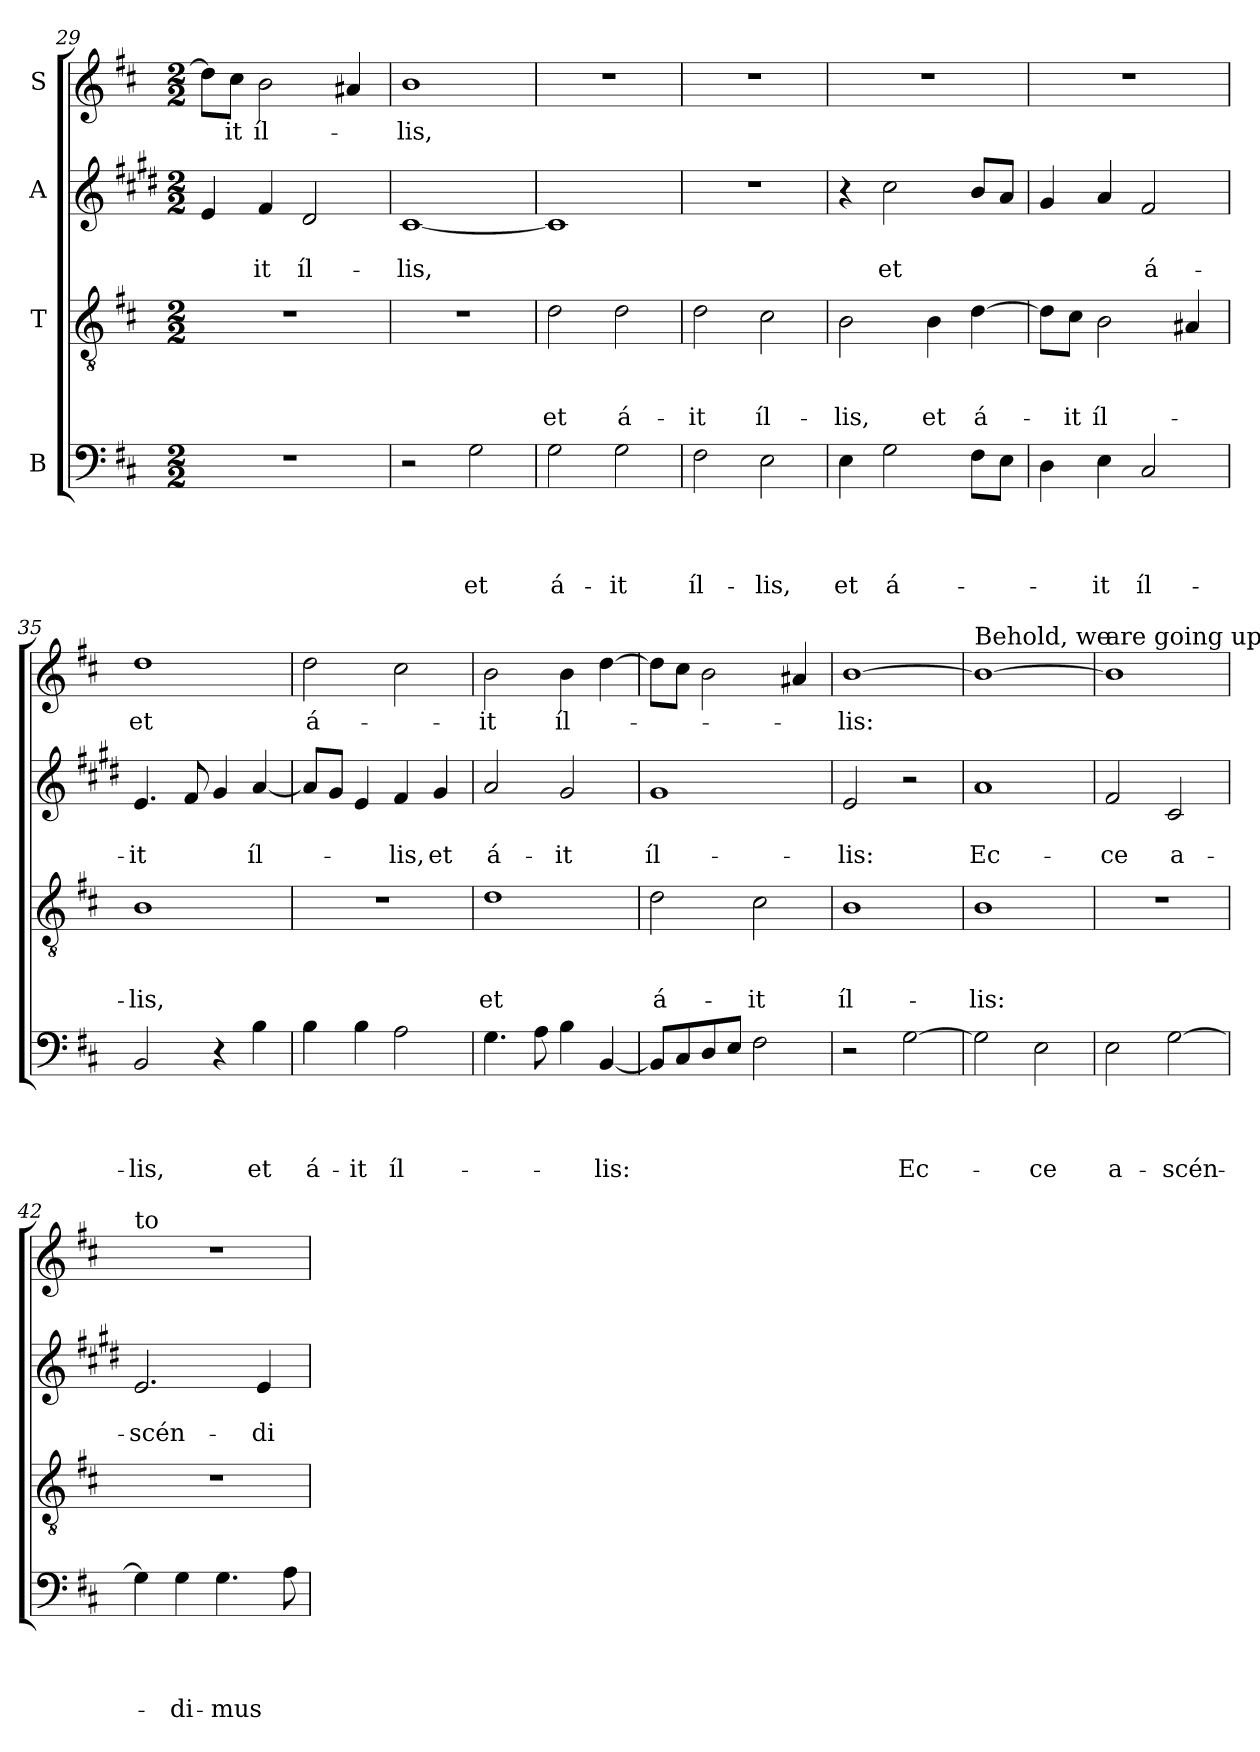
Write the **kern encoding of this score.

**kern	**text	**text	**text	**text	**kern	**text	**text	**text	**kern	**text	**text	**kern	**text
*part4	*part4	*part4	*part4	*part4	*part3	*part3	*part3	*part3	*part2	*part2	*part2	*part1	*part1
*staff4	*staff4	*staff4	*staff4	*staff4	*staff3	*staff3	*staff3	*staff3	*staff2	*staff2	*staff2	*staff1	*staff1
*I"B	*	*	*	*	*I"T	*	*	*	*I"A	*	*	*I"S	*
*clefF4	*	*	*	*	*clefGv2	*	*	*	*clefG2	*	*	*clefG2	*
*	*	*	*	*	*	*	*	*	*ITrd1c2	*	*	*	*
*k[f#c#]	*	*	*	*	*k[f#c#]	*	*	*	*k[f#c#]	*	*	*k[f#c#]	*
*D:	*	*	*	*	*D:	*	*	*	*D:	*	*	*D:	*
*M2/2	*	*	*	*	*M2/2	*	*	*	*M2/2	*	*	*M2/2	*
=29	=29	=29	=29	=29	=29	=29	=29	=29	=29	=29	=29	=29	=29
1r	.	.	.	.	1r	.	.	.	4d/	.	.	8dd\L]	.
!	!	!	!	!	!	!	!	!	!	!	!	!	!LO:LY:b
.	.	.	.	.	.	.	.	.	.	.	.	8cc#\J	-it
!	!	!	!	!	!	!	!	!	!	!	!LO:LY:b	!	!LO:LY:b
.	.	.	.	.	.	.	.	.	4e/	.	-it	2b\	íl-
!	!	!	!	!	!	!	!	!	!	!	!LO:LY:b	!	!
.	.	.	.	.	.	.	.	.	2c#/	.	íl-	.	.
.	.	.	.	.	.	.	.	.	.	.	.	4a#/	.
!!LO:LB:g=z
=30	=30	=30	=30	=30	=30	=30	=30	=30	=30	=30	=30	=30	=30
!	!	!	!	!	!	!	!	!	!	!	!LO:LY:b	!	!LO:LY:b
2r	.	.	.	.	1r	.	.	.	[1B	.	-lis,	1b	-lis,
!	!	!	!	!LO:LY:b	!	!	!	!	!	!	!	!	!
2G\	.	.	.	et	.	.	.	.	.	.	.	.	.
=31	=31	=31	=31	=31	=31	=31	=31	=31	=31	=31	=31	=31	=31
!	!	!	!	!LO:LY:b	!	!	!	!LO:LY:b	!	!	!	!	!
2G\	.	.	.	á-	2d\	.	.	et	1B]	.	.	1r	.
!	!	!	!	!LO:LY:b	!	!	!	!LO:LY:b	!	!	!	!	!
2G\	.	.	.	-it	2d\	.	.	á-	.	.	.	.	.
=32	=32	=32	=32	=32	=32	=32	=32	=32	=32	=32	=32	=32	=32
!	!	!	!	!LO:LY:b	!	!	!	!LO:LY:b	!	!	!	!	!
2F#\	.	.	.	íl-	2d\	.	.	-it	1r	.	.	1r	.
!	!	!	!	!LO:LY:b	!	!	!	!LO:LY:b	!	!	!	!	!
2E\	.	.	.	-lis,	2c#\	.	.	íl-	.	.	.	.	.
=33	=33	=33	=33	=33	=33	=33	=33	=33	=33	=33	=33	=33	=33
!	!	!	!	!LO:LY:b	!	!	!	!LO:LY:b	!	!	!	!	!
4E\	.	.	.	et	2B\	.	.	-lis,	4r	.	.	1r	.
!	!	!	!	!LO:LY:b	!	!	!	!	!	!	!LO:LY:b	!	!
2G\	.	.	.	á-	.	.	.	.	2b\	.	et	.	.
!	!	!	!	!	!	!	!	!LO:LY:b	!	!	!	!	!
.	.	.	.	.	4B\	.	.	et	.	.	.	.	.
!	!	!	!	!	!	!	!	!LO:LY:b	!	!	!	!	!
8F#\L	.	.	.	.	[4d\	.	.	á-	8a/L	.	.	.	.
8E\J	.	.	.	.	.	.	.	.	8g/J	.	.	.	.
=34	=34	=34	=34	=34	=34	=34	=34	=34	=34	=34	=34	=34	=34
4D\	.	.	.	.	8d\L]	.	.	.	4f#/	.	.	1r	.
!	!	!	!	!	!	!	!	!LO:LY:b	!	!	!	!	!
.	.	.	.	.	8c#\J	.	.	-it	.	.	.	.	.
!	!	!	!	!LO:LY:b	!	!	!	!LO:LY:b	!	!	!	!	!
4E\	.	.	.	-it	2B\	.	.	íl-	4g/	.	.	.	.
!	!	!	!	!LO:LY:b	!	!	!	!	!	!	!LO:LY:b	!	!
2C#/	.	.	.	íl-	.	.	.	.	2e/	.	á-	.	.
.	.	.	.	.	4A#/	.	.	.	.	.	.	.	.
=35	=35	=35	=35	=35	=35	=35	=35	=35	=35	=35	=35	=35	=35
!	!	!	!	!LO:LY:b	!	!	!	!LO:LY:b	!	!	!LO:LY:b	!	!LO:LY:b
2BB/	.	.	.	-lis,	1B	.	.	-lis,	4.d/	.	-it	1dd	et
.	.	.	.	.	.	.	.	.	8e/	.	.	.	.
4r	.	.	.	.	.	.	.	.	4f#/	.	.	.	.
!	!	!	!	!LO:LY:b	!	!	!	!	!	!	!LO:LY:b	!	!
4B\	.	.	.	et	.	.	.	.	[4g/	.	íl-	.	.
!!LO:PB:g=z
=36	=36	=36	=36	=36	=36	=36	=36	=36	=36	=36	=36	=36	=36
!	!	!	!	!LO:LY:b	!	!	!	!	!	!	!	!	!LO:LY:b
4B\	.	.	.	á-	1r	.	.	.	8g/L]	.	.	2dd\	á-
.	.	.	.	.	.	.	.	.	8f#/J	.	.	.	.
!	!	!	!	!LO:LY:b	!	!	!	!	!	!	!	!	!
4B\	.	.	.	-it	.	.	.	.	4d/	.	.	.	.
!	!	!	!	!LO:LY:b	!	!	!	!	!	!	!LO:LY:b	!	!
2A\	.	.	.	íl-	.	.	.	.	4e/	.	-lis,	2cc#\	.
!	!	!	!	!	!	!	!	!	!	!	!LO:LY:b	!	!
.	.	.	.	.	.	.	.	.	4f#/	.	et	.	.
=37	=37	=37	=37	=37	=37	=37	=37	=37	=37	=37	=37	=37	=37
!	!	!	!	!	!	!	!	!LO:LY:b	!	!	!LO:LY:b	!	!LO:LY:b
4.G\	.	.	.	.	1d	.	.	et	2g/	.	á-	2b\	-it
8A\	.	.	.	.	.	.	.	.	.	.	.	.	.
!	!	!	!	!	!	!	!	!	!	!	!LO:LY:b	!	!LO:LY:b
4B\	.	.	.	.	.	.	.	.	2f#/	.	-it	4b\	íl-
!	!	!	!	!LO:LY:b	!	!	!	!	!	!	!	!	!
[4BB/	.	.	.	-lis:	.	.	.	.	.	.	.	[4dd\	.
=38	=38	=38	=38	=38	=38	=38	=38	=38	=38	=38	=38	=38	=38
!	!	!	!	!	!	!	!	!LO:LY:b	!	!	!LO:LY:b	!	!
8BB/L]	.	.	.	.	2d\	.	.	á-	1f#	.	íl-	8dd\L]	.
8C#/	.	.	.	.	.	.	.	.	.	.	.	8cc#\J	.
8D/	.	.	.	.	.	.	.	.	.	.	.	2b\	.
8E/J	.	.	.	.	.	.	.	.	.	.	.	.	.
!	!	!	!	!	!	!	!	!LO:LY:b	!	!	!	!	!
2F#\	.	.	.	.	2c#\	.	.	-it	.	.	.	.	.
.	.	.	.	.	.	.	.	.	.	.	.	4a#/	.
=39	=39	=39	=39	=39	=39	=39	=39	=39	=39	=39	=39	=39	=39
!	!	!	!	!	!	!	!	!LO:LY:b	!	!	!LO:LY:b	!	!LO:LY:b
2r	.	.	.	.	1B	.	.	íl-	2d/	.	-lis:	[1b	-lis:
!	!	!	!	!LO:LY:b	!	!	!	!	!	!	!	!	!
[2G\	.	.	.	Ec-	.	.	.	.	2r	.	.	.	.
=40	=40	=40	=40	=40	=40	=40	=40	=40	=40	=40	=40	=40	=40
!	!	!	!	!	!	!	!	!	!	!	!	!LO:TX:a:t=Behold, we	!
!	!	!	!	!	!	!	!	!LO:LY:b	!	!	!LO:LY:b	!	!
2G\]	.	.	.	.	1B	.	.	-lis:	1g	.	Ec-	1b_	.
!	!	!	!	!LO:LY:b	!	!	!	!	!	!	!	!	!
2E\	.	.	.	-ce	.	.	.	.	.	.	.	.	.
=41	=41	=41	=41	=41	=41	=41	=41	=41	=41	=41	=41	=41	=41
!	!	!	!	!	!	!	!	!	!	!	!	!LO:TX:a:t=are going up	!
!	!	!	!	!LO:LY:b	!	!	!	!	!	!	!LO:LY:b	!	!
2E\	.	.	.	a-	1r	.	.	.	2e/	.	-ce	1b]	.
!	!	!	!	!LO:LY:b	!	!	!	!	!	!	!LO:LY:b	!	!
[2G\	.	.	.	-scén-	.	.	.	.	2B/	.	a-	.	.
!!LO:LB:g=z
=42	=42	=42	=42	=42	=42	=42	=42	=42	=42	=42	=42	=42	=42
!	!	!	!	!	!	!	!	!	!	!	!	!LO:TX:a:t=to	!
!	!	!	!	!	!	!	!	!	!	!	!LO:LY:b	!	!
4G\]	.	.	.	.	1r	.	.	.	2.d/	.	-scén-	1r	.
!	!	!	!	!LO:LY:b	!	!	!	!	!	!	!	!	!
4G\	.	.	.	-di-	.	.	.	.	.	.	.	.	.
!	!	!	!	!LO:LY:b	!	!	!	!	!	!	!	!	!
4.G\	.	.	.	-mus	.	.	.	.	.	.	.	.	.
!	!	!	!	!	!	!	!	!	!	!	!LO:LY:b	!	!
.	.	.	.	.	.	.	.	.	4d/	.	-di-	.	.
8A\	.	.	.	.	.	.	.	.	.	.	.	.	.
=	=	=	=	=	=	=	=	=	=	=	=	=	=
*-	*-	*-	*-	*-	*-	*-	*-	*-	*-	*-	*-	*-	*-
